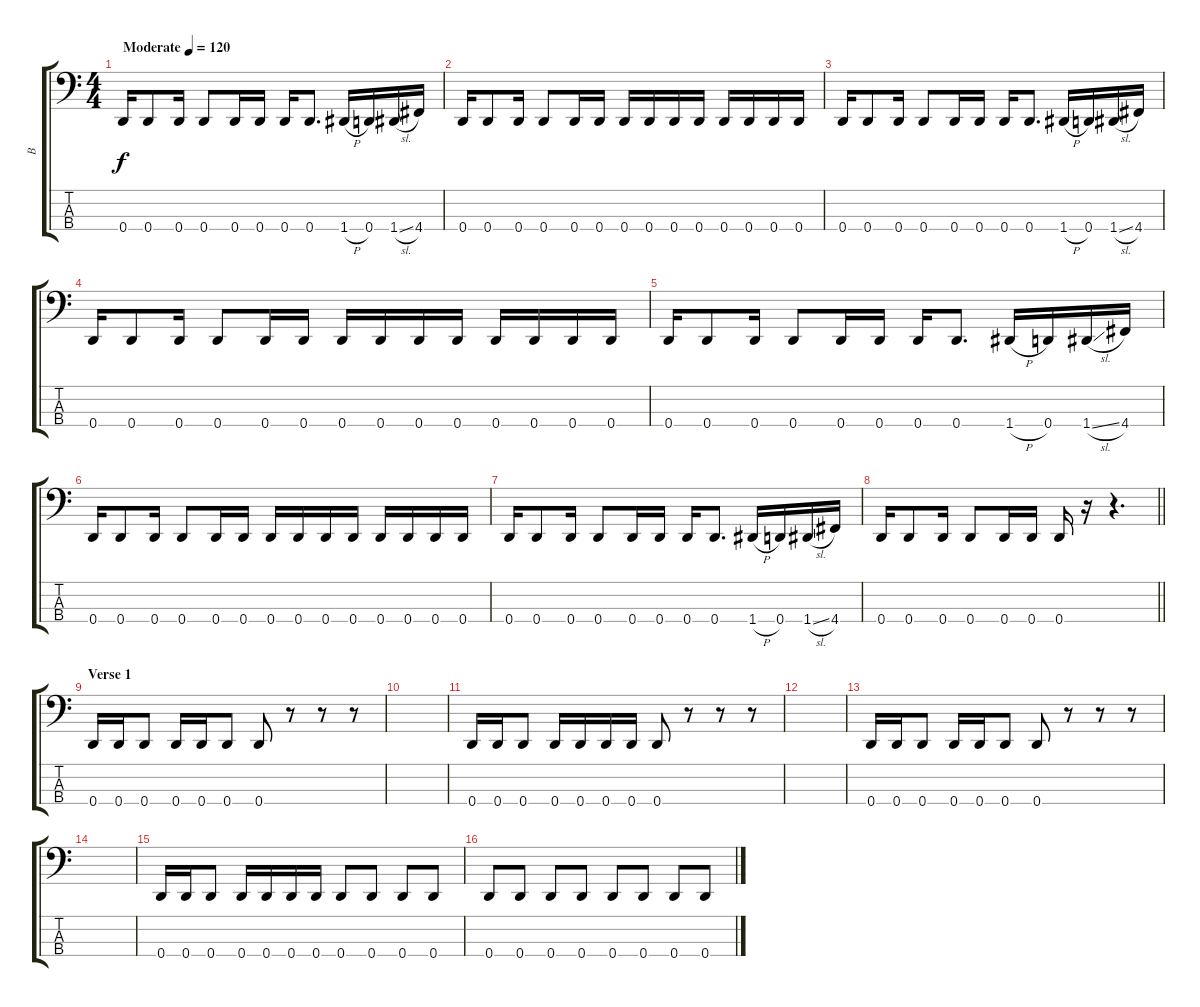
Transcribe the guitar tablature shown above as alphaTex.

\track ("B" "B") {instrument electricbassfinger}
\staff {score tabs}
\tuning (G2 D2 A1 D1) {hide}
\ts (4 4)
\section ("" "")
\tempo (120 "Moderate")
\clef f4
\ks c
0.4.16{dy f instrument electricbassfinger} 0.4.8 0.4.16 0.4.8 0.4.16 0.4.16 0.4.16 0.4.8{d} 1.4{h}.16 0.4.16 1.4{sl}.16 4.4.16 |
0.4.16 0.4.8 0.4.16 0.4.8 0.4.16 0.4.16 0.4.16 0.4.16 0.4.16 0.4.16 0.4.16 0.4.16 0.4.16 0.4.16 |
0.4.16 0.4.8 0.4.16 0.4.8 0.4.16 0.4.16 0.4.16 0.4.8{d} 1.4{h}.16 0.4.16 1.4{sl}.16 4.4.16 |
0.4.16 0.4.8 0.4.16 0.4.8 0.4.16 0.4.16 0.4.16 0.4.16 0.4.16 0.4.16 0.4.16 0.4.16 0.4.16 0.4.16 |
0.4.16 0.4.8 0.4.16 0.4.8 0.4.16 0.4.16 0.4.16 0.4.8{d} 1.4{h}.16 0.4.16 1.4{sl}.16 4.4.16 |
0.4.16 0.4.8 0.4.16 0.4.8 0.4.16 0.4.16 0.4.16 0.4.16 0.4.16 0.4.16 0.4.16 0.4.16 0.4.16 0.4.16 |
0.4.16 0.4.8 0.4.16 0.4.8 0.4.16 0.4.16 0.4.16 0.4.8{d} 1.4{h}.16 0.4.16 1.4{sl}.16 4.4.16 |
\barLineRight lightlight
0.4.16 0.4.8 0.4.16 0.4.8 0.4.16 0.4.16 0.4.16 r.16 r.4{d} |
\section ("" "Verse 1")
0.4.16 0.4.16 0.4.8 0.4.16 0.4.16 0.4.8 0.4.8 r.8 r.8 r.8 |
|
0.4.16 0.4.16 0.4.8 0.4.16 0.4.16 0.4.16 0.4.16 0.4.8 r.8 r.8 r.8 |
|
0.4.16 0.4.16 0.4.8 0.4.16 0.4.16 0.4.8 0.4.8 r.8 r.8 r.8 |
|
0.4.16 0.4.16 0.4.8 0.4.16 0.4.16 0.4.16 0.4.16 0.4.8 0.4.8 0.4.8 0.4.8 |
0.4.8 0.4.8 0.4.8 0.4.8 0.4.8 0.4.8 0.4.8 0.4.8
